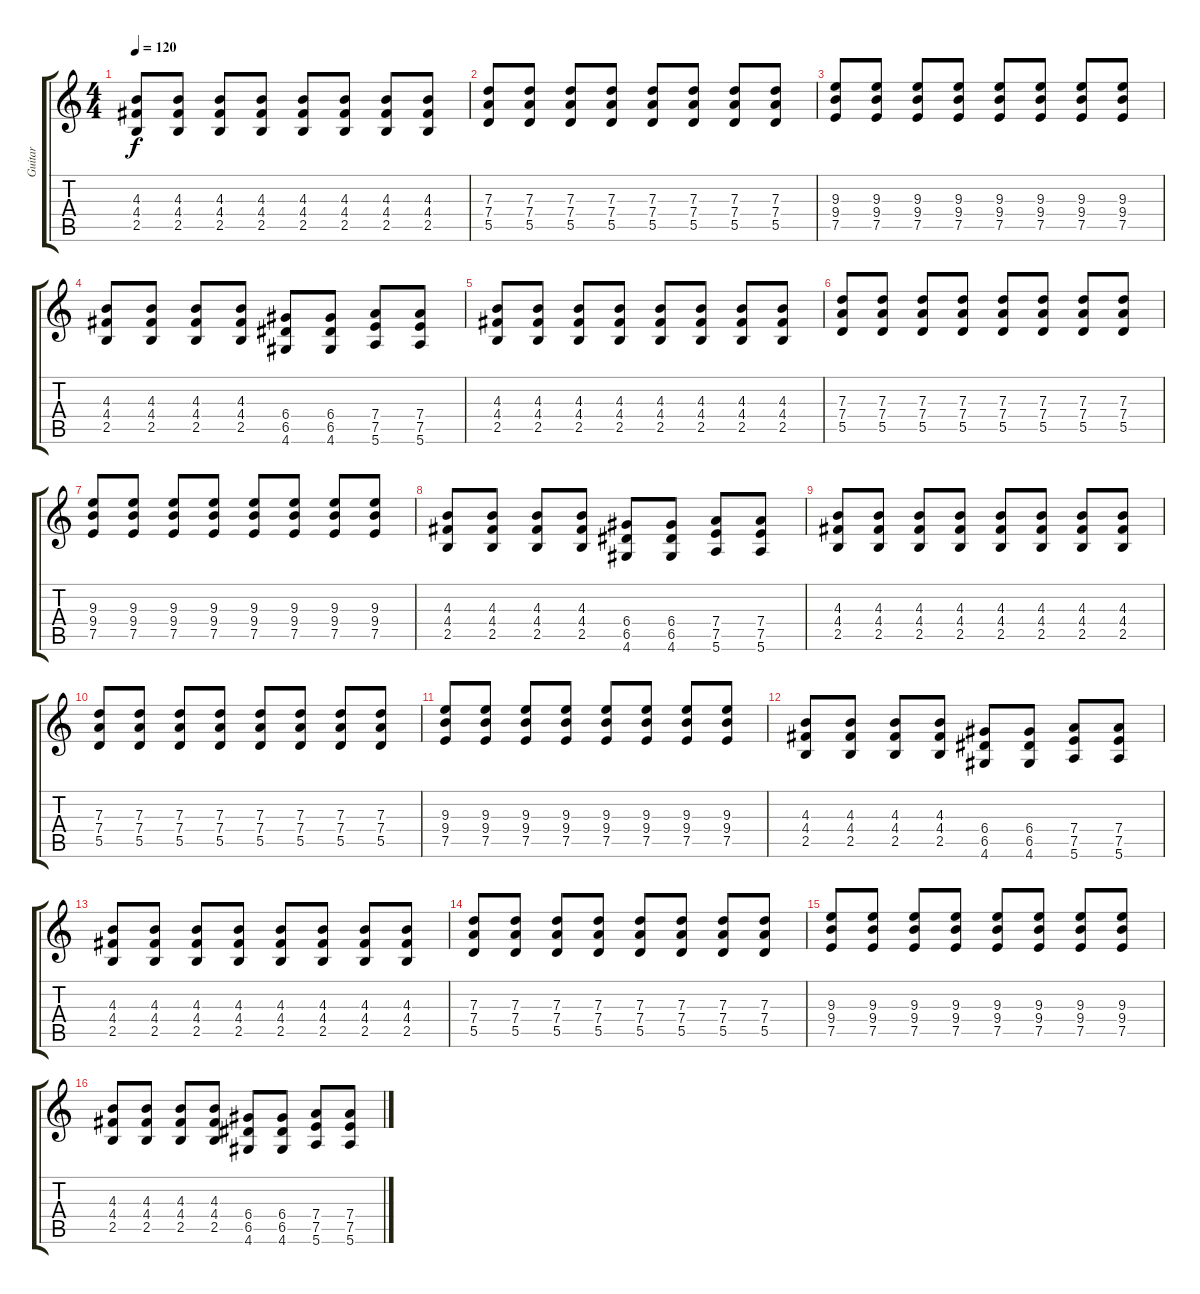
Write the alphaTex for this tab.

\track ("Guitar" "Guitar") {instrument electricguitarjazz}
\staff {score tabs}
\tuning (E4 B3 G3 D3 A2 E2) {hide}
\ts (4 4)
\tempo 120
\clef g2
\ks c
(4.3 4.4 2.5).8{dy f instrument overdrivenguitar} (4.3 4.4 2.5).8 (4.3 4.4 2.5).8 (4.3 4.4 2.5).8 (4.3 4.4 2.5).8 (4.3 4.4 2.5).8 (4.3 4.4 2.5).8 (4.3 4.4 2.5).8 |
(7.3 7.4 5.5).8 (7.3 7.4 5.5).8 (7.3 7.4 5.5).8 (7.3 7.4 5.5).8 (7.3 7.4 5.5).8 (7.3 7.4 5.5).8 (7.3 7.4 5.5).8 (7.3 7.4 5.5).8 |
(9.3 9.4 7.5).8 (9.3 9.4 7.5).8 (9.3 9.4 7.5).8 (9.3 9.4 7.5).8 (9.3 9.4 7.5).8 (9.3 9.4 7.5).8 (9.3 9.4 7.5).8 (9.3 9.4 7.5).8 |
(4.3 4.4 2.5).8 (4.3 4.4 2.5).8 (4.3 4.4 2.5).8 (4.3 4.4 2.5).8 (6.4 6.5 4.6).8 (6.4 6.5 4.6).8 (7.4 7.5 5.6).8 (7.4 7.5 5.6).8 |
(4.3 4.4 2.5).8{instrument overdrivenguitar} (4.3 4.4 2.5).8 (4.3 4.4 2.5).8 (4.3 4.4 2.5).8 (4.3 4.4 2.5).8 (4.3 4.4 2.5).8 (4.3 4.4 2.5).8 (4.3 4.4 2.5).8 |
(7.3 7.4 5.5).8 (7.3 7.4 5.5).8 (7.3 7.4 5.5).8 (7.3 7.4 5.5).8 (7.3 7.4 5.5).8 (7.3 7.4 5.5).8 (7.3 7.4 5.5).8 (7.3 7.4 5.5).8 |
(9.3 9.4 7.5).8 (9.3 9.4 7.5).8 (9.3 9.4 7.5).8 (9.3 9.4 7.5).8 (9.3 9.4 7.5).8 (9.3 9.4 7.5).8 (9.3 9.4 7.5).8 (9.3 9.4 7.5).8 |
(4.3 4.4 2.5).8 (4.3 4.4 2.5).8 (4.3 4.4 2.5).8 (4.3 4.4 2.5).8 (6.4 6.5 4.6).8 (6.4 6.5 4.6).8 (7.4 7.5 5.6).8 (7.4 7.5 5.6).8 |
(4.3 4.4 2.5).8{instrument overdrivenguitar} (4.3 4.4 2.5).8 (4.3 4.4 2.5).8 (4.3 4.4 2.5).8 (4.3 4.4 2.5).8 (4.3 4.4 2.5).8 (4.3 4.4 2.5).8 (4.3 4.4 2.5).8 |
(7.3 7.4 5.5).8 (7.3 7.4 5.5).8 (7.3 7.4 5.5).8 (7.3 7.4 5.5).8 (7.3 7.4 5.5).8 (7.3 7.4 5.5).8 (7.3 7.4 5.5).8 (7.3 7.4 5.5).8 |
(9.3 9.4 7.5).8 (9.3 9.4 7.5).8 (9.3 9.4 7.5).8 (9.3 9.4 7.5).8 (9.3 9.4 7.5).8 (9.3 9.4 7.5).8 (9.3 9.4 7.5).8 (9.3 9.4 7.5).8 |
(4.3 4.4 2.5).8 (4.3 4.4 2.5).8 (4.3 4.4 2.5).8 (4.3 4.4 2.5).8 (6.4 6.5 4.6).8 (6.4 6.5 4.6).8 (7.4 7.5 5.6).8 (7.4 7.5 5.6).8 |
(4.3 4.4 2.5).8{instrument overdrivenguitar} (4.3 4.4 2.5).8 (4.3 4.4 2.5).8 (4.3 4.4 2.5).8 (4.3 4.4 2.5).8 (4.3 4.4 2.5).8 (4.3 4.4 2.5).8 (4.3 4.4 2.5).8 |
(7.3 7.4 5.5).8 (7.3 7.4 5.5).8 (7.3 7.4 5.5).8 (7.3 7.4 5.5).8 (7.3 7.4 5.5).8 (7.3 7.4 5.5).8 (7.3 7.4 5.5).8 (7.3 7.4 5.5).8 |
(9.3 9.4 7.5).8 (9.3 9.4 7.5).8 (9.3 9.4 7.5).8 (9.3 9.4 7.5).8 (9.3 9.4 7.5).8 (9.3 9.4 7.5).8 (9.3 9.4 7.5).8 (9.3 9.4 7.5).8 |
(4.3 4.4 2.5).8 (4.3 4.4 2.5).8 (4.3 4.4 2.5).8 (4.3 4.4 2.5).8 (6.4 6.5 4.6).8 (6.4 6.5 4.6).8 (7.4 7.5 5.6).8 (7.4 7.5 5.6).8
